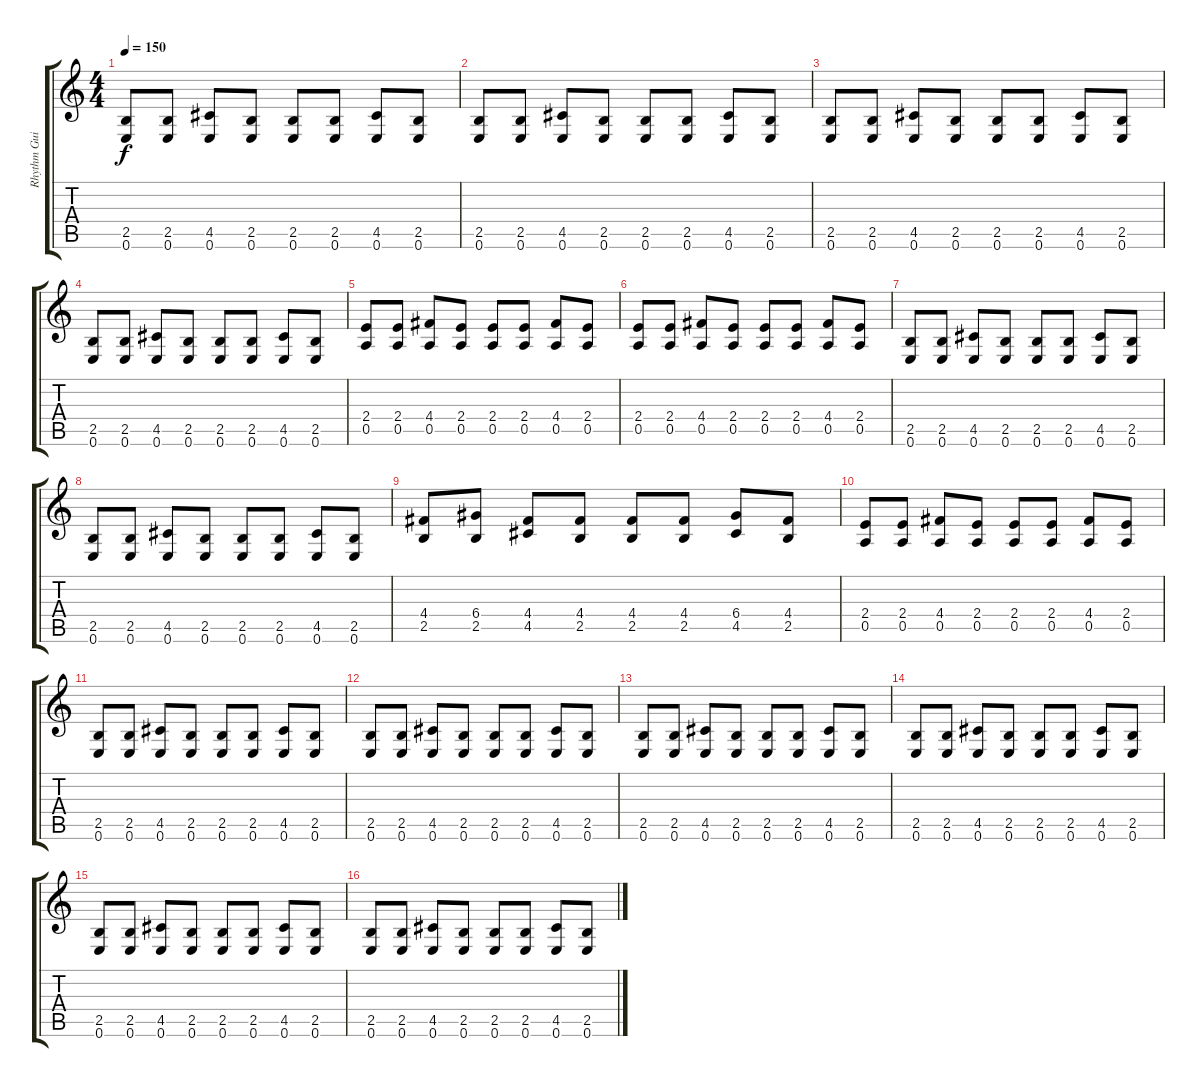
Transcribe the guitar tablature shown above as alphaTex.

\track ("Rhythm Guitar" "Rhythm Gui") {instrument electricguitarmuted}
\staff {score tabs}
\tuning (E4 B3 G3 D3 A2 E2) {hide}
\ts (4 4)
\tempo 150
\clef g2
\ks c
(2.5 0.6).8{dy f} (2.5 0.6).8 (4.5 0.6).8 (2.5 0.6).8 (2.5 0.6).8 (2.5 0.6).8 (4.5 0.6).8 (2.5 0.6).8 |
(2.5 0.6).8 (2.5 0.6).8 (4.5 0.6).8 (2.5 0.6).8 (2.5 0.6).8 (2.5 0.6).8 (4.5 0.6).8 (2.5 0.6).8 |
(2.5 0.6).8 (2.5 0.6).8 (4.5 0.6).8 (2.5 0.6).8 (2.5 0.6).8 (2.5 0.6).8 (4.5 0.6).8 (2.5 0.6).8 |
(2.5 0.6).8 (2.5 0.6).8 (4.5 0.6).8 (2.5 0.6).8 (2.5 0.6).8 (2.5 0.6).8 (4.5 0.6).8 (2.5 0.6).8 |
(2.4 0.5).8 (2.4 0.5).8 (4.4 0.5).8 (2.4 0.5).8 (2.4 0.5).8 (2.4 0.5).8 (4.4 0.5).8 (2.4 0.5).8 |
(2.4 0.5).8 (2.4 0.5).8 (4.4 0.5).8 (2.4 0.5).8 (2.4 0.5).8 (2.4 0.5).8 (4.4 0.5).8 (2.4 0.5).8 |
(2.5 0.6).8 (2.5 0.6).8 (4.5 0.6).8 (2.5 0.6).8 (2.5 0.6).8 (2.5 0.6).8 (4.5 0.6).8 (2.5 0.6).8 |
(2.5 0.6).8 (2.5 0.6).8 (4.5 0.6).8 (2.5 0.6).8 (2.5 0.6).8 (2.5 0.6).8 (4.5 0.6).8 (2.5 0.6).8 |
(4.4 2.5).8 (6.4 2.5).8 (4.4 4.5).8 (4.4 2.5).8 (4.4 2.5).8 (4.4 2.5).8 (6.4 4.5).8 (4.4 2.5).8 |
(2.4 0.5).8 (2.4 0.5).8 (4.4 0.5).8 (2.4 0.5).8 (2.4 0.5).8 (2.4 0.5).8 (4.4 0.5).8 (2.4 0.5).8 |
(2.5 0.6).8 (2.5 0.6).8 (4.5 0.6).8 (2.5 0.6).8 (2.5 0.6).8 (2.5 0.6).8 (4.5 0.6).8 (2.5 0.6).8 |
(2.5 0.6).8 (2.5 0.6).8 (4.5 0.6).8 (2.5 0.6).8 (2.5 0.6).8 (2.5 0.6).8 (4.5 0.6).8 (2.5 0.6).8 |
(2.5 0.6).8 (2.5 0.6).8 (4.5 0.6).8 (2.5 0.6).8 (2.5 0.6).8 (2.5 0.6).8 (4.5 0.6).8 (2.5 0.6).8 |
(2.5 0.6).8 (2.5 0.6).8 (4.5 0.6).8 (2.5 0.6).8 (2.5 0.6).8 (2.5 0.6).8 (4.5 0.6).8 (2.5 0.6).8 |
(2.5 0.6).8 (2.5 0.6).8 (4.5 0.6).8 (2.5 0.6).8 (2.5 0.6).8 (2.5 0.6).8 (4.5 0.6).8 (2.5 0.6).8 |
(2.5 0.6).8 (2.5 0.6).8 (4.5 0.6).8 (2.5 0.6).8 (2.5 0.6).8 (2.5 0.6).8 (4.5 0.6).8 (2.5 0.6).8
